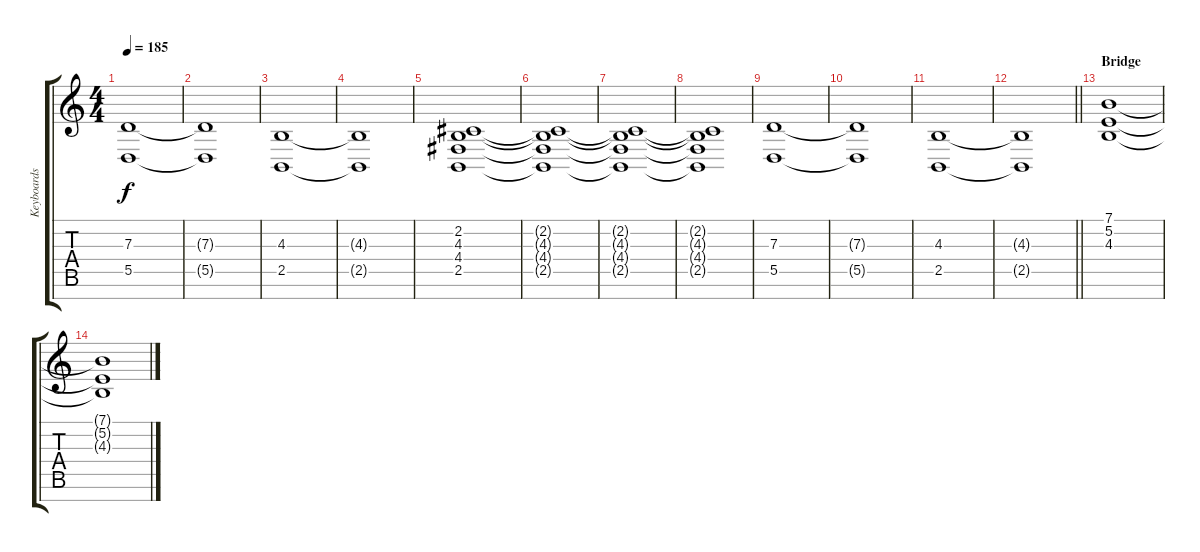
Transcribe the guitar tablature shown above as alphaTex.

\track ("Keyboards" "Keyboards") {instrument stringensemble1}
\staff {score tabs}
\tuning (E4 B3 G3 D3 A2 E2 B1) {hide}
\ts (4 4)
\tempo 185
\clef g2
\ks c
(7.3 5.5).1{dy f volume 8} |
(7.3{t} 5.5{t}).1 |
(4.3 2.5).1 |
(4.3{t} 2.5{t}).1 |
(2.2 4.3 4.4 2.5).1 |
(2.2{t} 4.3{t} 4.4{t} 2.5{t}).1 |
(2.2{t} 4.3{t} 4.4{t} 2.5{t}).1 |
(2.2{t} 4.3{t} 4.4{t} 2.5{t}).1 |
(7.3 5.5).1 |
(7.3{t} 5.5{t}).1 |
(4.3 2.5).1 |
\barLineRight lightlight
(4.3{t} 2.5{t}).1 |
\section ("" "Bridge")
(7.1 5.2 4.3).1 |
(7.1{t} 5.2{t} 4.3{t}).1
